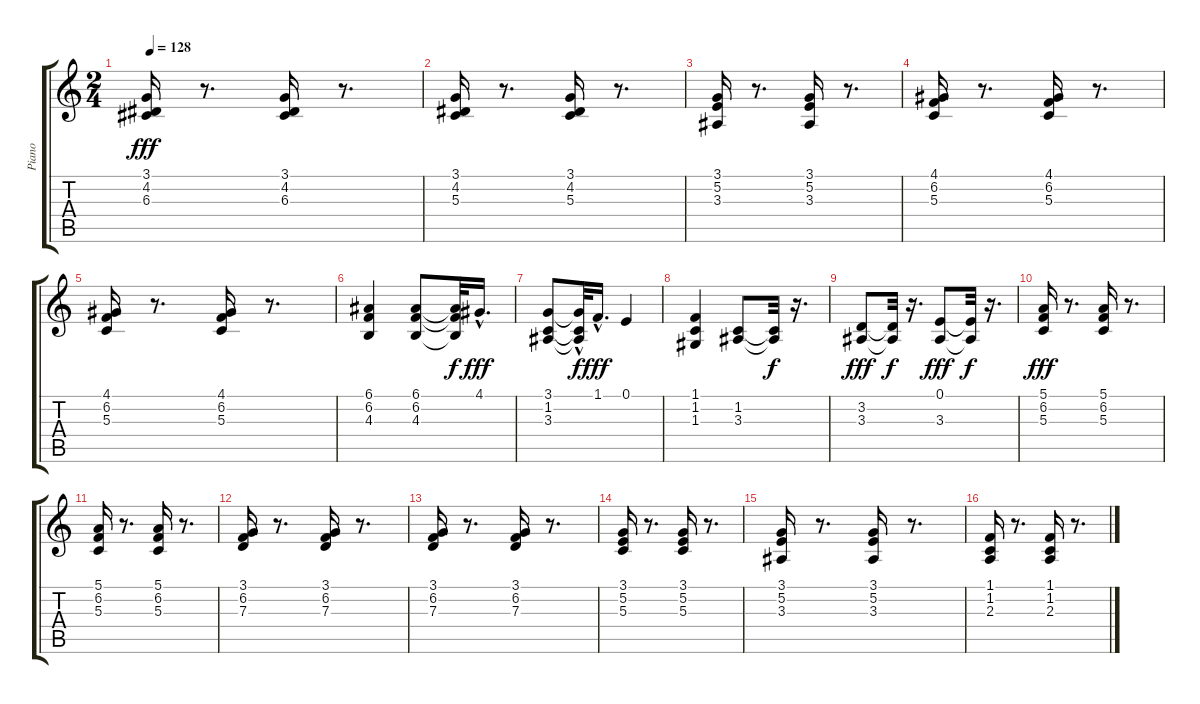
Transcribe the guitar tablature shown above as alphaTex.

\track ("Piano" "Piano") {instrument acousticgrandpiano}
\staff {score tabs}
\tuning (E4 B3 G3 D3 A2 E2) {hide}
\ts (2 4)
\tempo 128
\clef g2
\ks c
(3.1 4.2 6.3).16{dy fff} r.8{d} (3.1 4.2 6.3).16 r.8{d} |
(3.1 4.2 5.3).16 r.8{d} (3.1 4.2 5.3).16 r.8{d} |
(3.1 5.2 3.3).16 r.8{d} (3.1 5.2 3.3).16 r.8{d} |
(4.1 6.2 5.3).16 r.8{d} (4.1 6.2 5.3).16 r.8{d} |
(4.1 6.2 5.3).16 r.8{d} (4.1 6.2 5.3).16 r.8{d} |
(6.1 6.2 4.3).4 (6.1 6.2 4.3).8 (6.1{t} 6.2{t} 4.3{t}).32{dy f} 4.1{hac}.16{d dy fff} |
(3.1 1.2 3.3).8 (3.1{t} 1.2{hac t} 3.3{hac t}).32{dy f} 1.1{hac}.16{d dy fff} 0.1.4 |
(1.1 1.2 1.3).4 (1.2 3.3).8 (1.2{t} 3.3{t}).32{dy f} r.16{d} |
(3.2 3.3).8{dy fff} (3.2{t} 3.3{t}).32{dy f} r.16{d} (0.1 3.3).8{dy fff} (0.1{t} 3.3{t}).32{dy f} r.16{d} |
(5.1 6.2 5.3).16{dy fff} r.8{d} (5.1 6.2 5.3).16 r.8{d} |
(5.1 6.2 5.3).16 r.8{d} (5.1 6.2 5.3).16 r.8{d} |
(3.1 6.2 7.3).16 r.8{d} (3.1 6.2 7.3).16 r.8{d} |
(3.1 6.2 7.3).16 r.8{d} (3.1 6.2 7.3).16 r.8{d} |
(3.1 5.2 5.3).16 r.8{d} (3.1 5.2 5.3).16 r.8{d} |
(3.1 5.2 3.3).16 r.8{d} (3.1 5.2 3.3).16 r.8{d} |
(1.1 1.2 2.3).16 r.8{d} (1.1 1.2 2.3).16 r.8{d}
